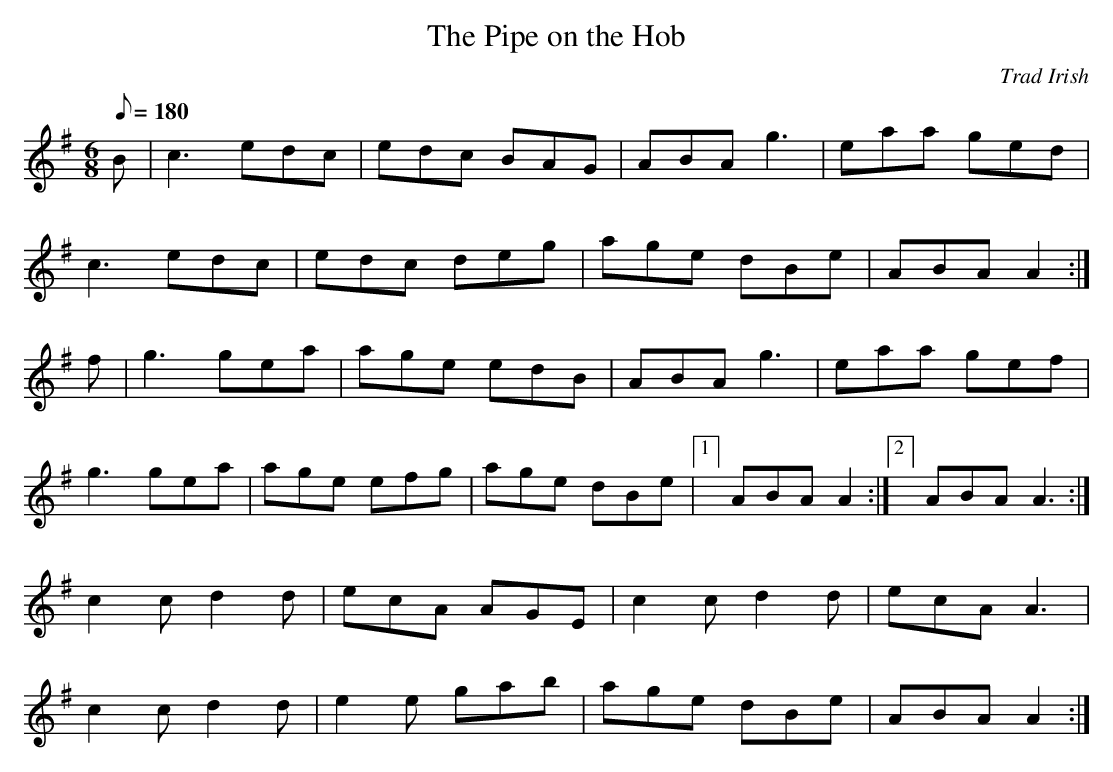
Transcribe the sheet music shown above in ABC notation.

X:1
T:The Pipe on the Hob
M:6/8
L:1/8
Q:180
C:Trad Irish
K:A dor
B|c3 edc|edc BAG|ABA g3|eaa ged|!
c3 edc|edc deg|age dBe|ABA A2:|!
f|g3 gea|age edB|ABA g3|eaa gef|!
g3 gea|age efg|age dBe|1]ABA A2:|2]ABA A3:|!
c2 c d2 d|ecA AGE|c2 c d2 d|ecA A3|!
c2 c d2 d|e2 e gab|age dBe|ABA A2:|!
